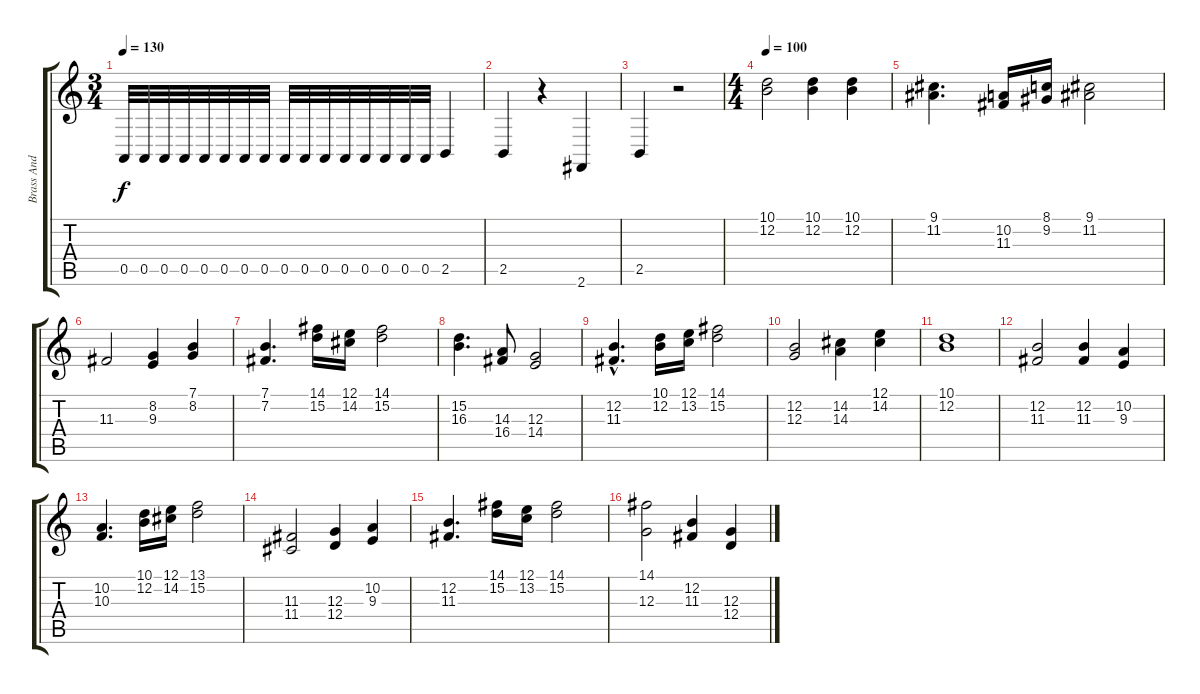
\track ("Brass And Timpani" "Brass And ") {instrument brasssection}
\staff {score tabs}
\tuning (E4 B3 G3 D3 A2 E2) {hide}
\ts (3 4)
\tempo 130
\clef g2
\ks c
0.5.32{dy f instrument timpani} 0.5.32 0.5.32 0.5.32 0.5.32 0.5.32 0.5.32 0.5.32 0.5.32 0.5.32 0.5.32 0.5.32 0.5.32 0.5.32 0.5.32 0.5.32 2.5.4 |
2.5.4{instrument timpani} r.4 2.6.4 |
2.5.4{instrument timpani} r.2 |
\ts (4 4)
\tempo 100
(10.1 12.2).2{instrument brasssection} (10.1 12.2).4 (10.1 12.2).4 |
(9.1 11.2).4{d} (10.2 11.3).16 (8.1 9.2).16 (9.1 11.2).2 |
11.3.2 (8.2 9.3).4 (7.1 8.2).4 |
(7.1 7.2).4{d} (14.1 15.2).16 (12.1 14.2).16 (14.1 15.2).2 |
(15.2 16.3).4{d} (14.3 16.4).8 (12.3 14.4).2 |
(12.2{hac} 11.3).4{d} (10.1 12.2).16 (12.1 13.2).16 (14.1 15.2).2 |
(12.2 12.3).2 (14.2 14.3).4 (12.1 14.2).4 |
(10.1 12.2).1 |
(12.2 11.3).2 (12.2 11.3).4 (10.2 9.3).4 |
(10.2 10.3).4{d} (10.1 12.2).16 (12.1 14.2).16 (13.1 15.2).2 |
(11.3 11.4).2 (12.3 12.4).4 (10.2 9.3).4 |
(12.2 11.3).4{d} (14.1 15.2).16 (12.1 13.2).16 (14.1 15.2).2 |
(14.1 12.3).2 (12.2 11.3).4 (12.3 12.4).4
